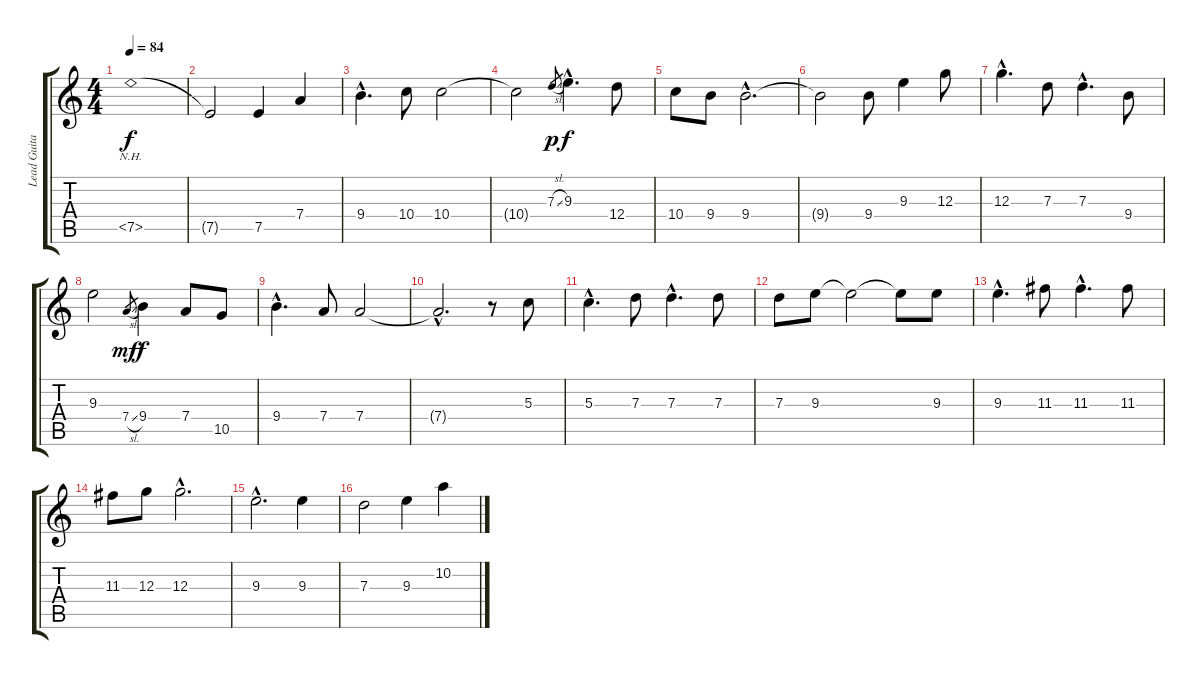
\track ("Lead Guitar" "Lead Guita") {instrument overdrivenguitar}
\staff {score tabs}
\tuning (E4 B3 G3 D3 A2 E2) {hide}
\ts (4 4)
\tempo 84
\clef g2
\ks c
7.5{nh}.1{dy f instrument overdrivenguitar} |
7.5{t}.2 7.5.4 7.4.4 |
9.4{hac}.4{d} 10.4.8 10.4.2 |
10.4{t}.2 7.3{sl}.8{gr dy p} 9.3{hac}.4{d dy f} 12.4.8 |
10.4.8 9.4.8 9.4{hac}.2{d} |
9.4{t}.2 9.4.8 9.3.4 12.3.8 |
12.3{hac}.4{d} 7.3.8 7.3{hac}.4{d} 9.4.8 |
9.3.2 7.4{sl}.8{gr dy mf} 9.4.4{dy f} 7.4.8 10.5.8 |
9.4{hac}.4{d} 7.4.8 7.4.2 |
7.4{hac t}.2{d} r.8 5.3.8 |
5.3{hac}.4{d} 7.3.8 7.3{hac}.4{d} 7.3.8 |
7.3.8 9.3.8 9.3{t}.2 9.3{t}.8 9.3.8 |
9.3{hac}.4{d} 11.3.8 11.3{hac}.4{d} 11.3.8 |
11.3.8 12.3.8 12.3{hac}.2{d} |
9.3{hac}.2{d} 9.3.4 |
7.3.2 9.3.4 10.2.4
